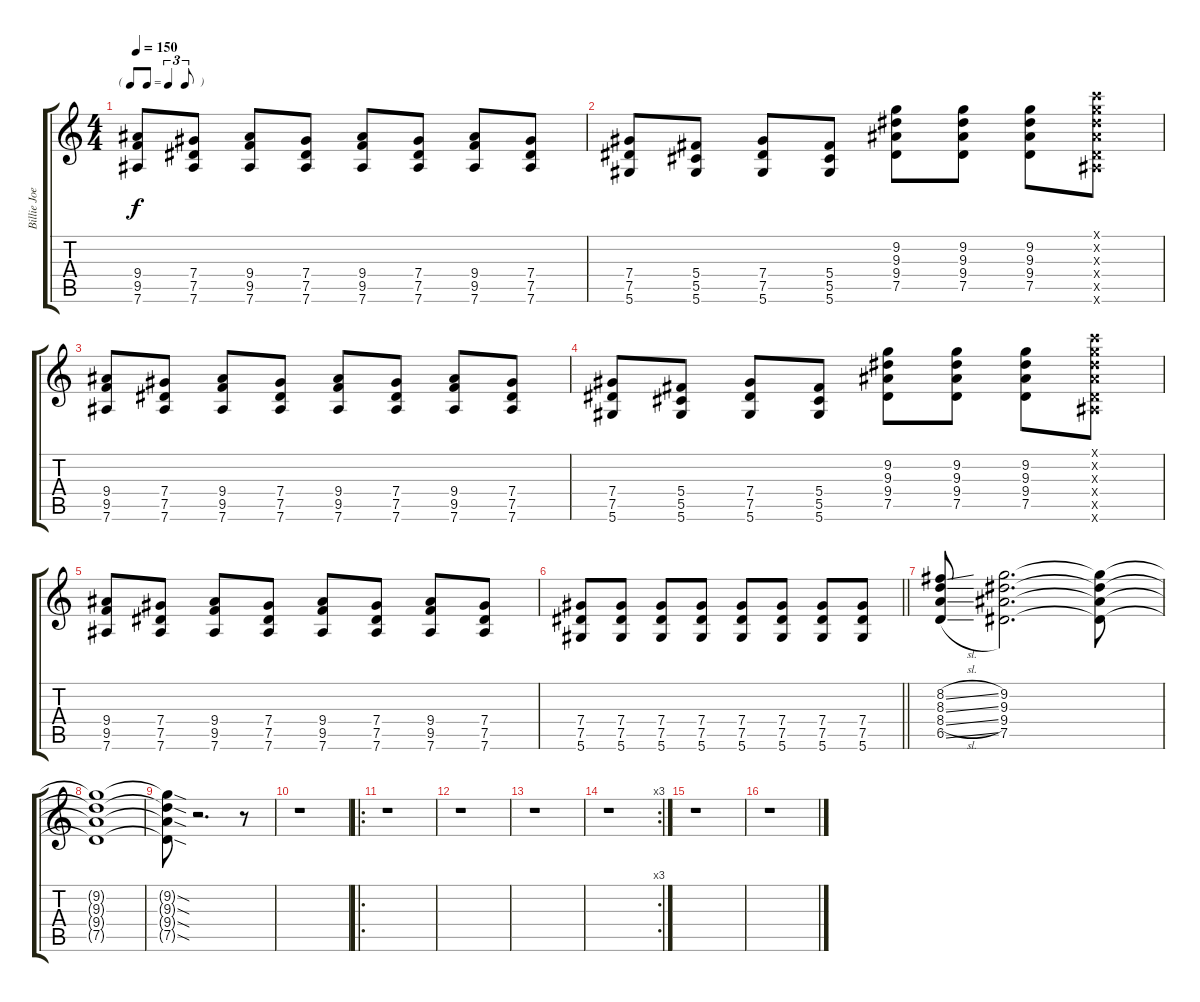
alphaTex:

\track ("Billie Joe Armstrong" "Billie Joe") {instrument overdrivenguitar}
\staff {score tabs}
\tuning (Eb4 Bb3 Gb3 Db3 Ab2 Eb2) {hide}
\ts (4 4)
\tf triplet8th
\tempo 150
\clef g2
\ks c
(9.4 9.5 7.6).8{dy f} (7.4 7.5 7.6).8 (9.4 9.5 7.6).8 (7.4 7.5 7.6).8 (9.4 9.5 7.6).8 (7.4 7.5 7.6).8 (9.4 9.5 7.6).8 (7.4 7.5 7.6).8 |
(7.4 7.5 5.6).8 (5.4 5.5 5.6).8 (7.4 7.5 5.6).8 (5.4 5.5 5.6).8 (9.2 9.3 9.4 7.5).8 (9.2 9.3 9.4 7.5).8 (9.2 9.3 9.4 7.5).8 (9.1{x} 9.2{x} 9.3{x} 9.4{x} 7.5{x} 7.6{x}).8 |
(9.4 9.5 7.6).8 (7.4 7.5 7.6).8 (9.4 9.5 7.6).8 (7.4 7.5 7.6).8 (9.4 9.5 7.6).8 (7.4 7.5 7.6).8 (9.4 9.5 7.6).8 (7.4 7.5 7.6).8 |
(7.4 7.5 5.6).8 (5.4 5.5 5.6).8 (7.4 7.5 5.6).8 (5.4 5.5 5.6).8 (9.2 9.3 9.4 7.5).8 (9.2 9.3 9.4 7.5).8 (9.2 9.3 9.4 7.5).8 (9.1{x} 9.2{x} 9.3{x} 9.4{x} 7.5{x} 7.6{x}).8 |
(9.4 9.5 7.6).8 (7.4 7.5 7.6).8 (9.4 9.5 7.6).8 (7.4 7.5 7.6).8 (9.4 9.5 7.6).8 (7.4 7.5 7.6).8 (9.4 9.5 7.6).8 (7.4 7.5 7.6).8 |
\barLineRight lightlight
(7.4 7.5 5.6).8 (7.4 7.5 5.6).8 (7.4 7.5 5.6).8 (7.4 7.5 5.6).8 (7.4 7.5 5.6).8 (7.4 7.5 5.6).8 (7.4 7.5 5.6).8 (7.4 7.5 5.6).8 |
(8.2{sl} 8.3{sl} 8.4{sl} 6.5{sl}).8 (9.2 9.3 9.4 7.5).2{d} (9.2{t} 9.3{t} 9.4{t} 7.5{t}).8 |
(9.2{t} 9.3{t} 9.4{t} 7.5{t}).1 |
(9.2{sod t} 9.3{sod t} 9.4{sod t} 7.5{sod t}).8 r.2{d} r.8 |
r.1 |
\ro
r.1 |
r.1 |
r.1 |
\rc 3
r.1 |
r.1 |
r.1
